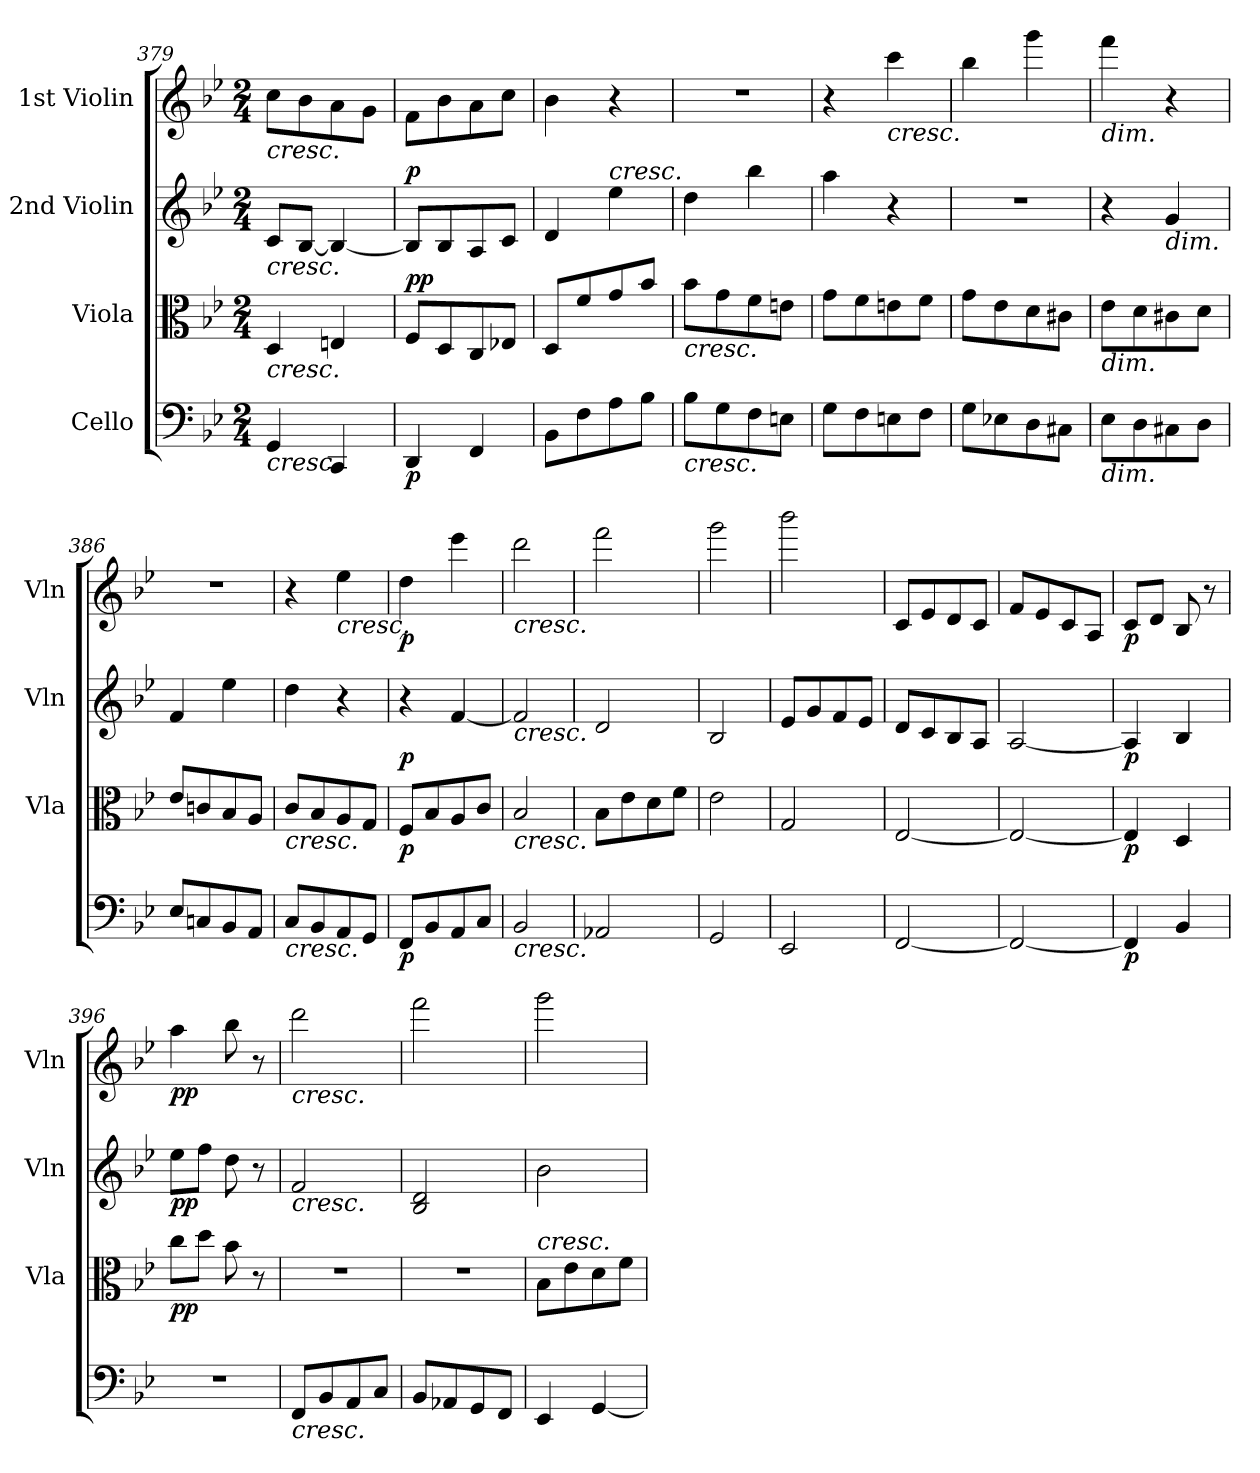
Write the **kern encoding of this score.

**kern	**dynam	**kern	**dynam	**kern	**dynam	**kern	**dynam
*part4	*part4	*part3	*part3	*part2	*part2	*part1	*part1
*staff4	*staff4	*staff3	*staff3	*staff2	*staff2	*staff1	*staff1
*I"Cello	*	*I"Viola	*	*I"2nd Violin	*	*I"1st Violin	*
*	*	*I'Vla	*	*I'Vln	*	*I'Vln	*
*clefF4	*	*clefC3	*	*clefG2	*	*clefG2	*
*k[b-e-]	*	*k[b-e-]	*	*k[b-e-]	*	*k[b-e-]	*
*B-:	*	*B-:	*	*B-:	*	*B-:	*
*M2/4	*	*M2/4	*	*M2/4	*	*M2/4	*
=379	=379	=379	=379	=379	=379	=379	=379
!	!	!	!	!	!	!LO:TX:b:i:t=cresc.	!
!	!	!	!	!LO:TX:b:i:t=cresc.	!	!	!
!	!	!LO:TX:b:i:t=cresc.	!	!	!	!	!
!LO:TX:b:i:t=cresc.	!	!	!	!	!	!	!
4GG/	.	4D/	.	8c/L	.	8cc\L	.
.	.	.	.	[8B-/J	.	8b-\	.
4CC/	.	4En/	.	4B-/_	.	8a\	.
.	.	.	.	.	.	8g\J	.
=380	=380	=380	=380	=380	=380	=380	=380
!	!LO:DY:b	!	!LO:DY:b	!	!	!	!
!	!	!	!LO:DY:n=1:a	!	!LO:DY:a	!	!
4DD/	p	8F/L	p p	8B-/L]	p	8f\L	.
.	.	8D/	.	8B-/	.	8b-\	.
4FF/	.	8C/	.	8A/	.	8a\	.
.	.	8E-X/J	.	8c/J	.	8cc\J	.
=381	=381	=381	=381	=381	=381	=381	=381
8BB-\L	.	8D/L	.	4d/	.	4b-\	.
8F\	.	8f/	.	.	.	.	.
!	!	!	!	!LO:TX:a:i:t=cresc.	!	!	!
8A\	.	8g/	.	4ee-\	.	4r	.
8B-\J	.	8b-/J	.	.	.	.	.
=382	=382	=382	=382	=382	=382	=382	=382
!	!	!LO:TX:b:i:t=cresc.	!	!	!	!	!
!LO:TX:b:i:t=cresc.	!	!	!	!	!	!	!
8B-\L	.	8b-\L	.	4dd\	.	2r	.
8G\	.	8g\	.	.	.	.	.
8F\	.	8f\	.	4bb-\	.	.	.
8En\J	.	8en\J	.	.	.	.	.
=383	=383	=383	=383	=383	=383	=383	=383
8G\L	.	8g\L	.	4aa\	.	4r	.
8F\	.	8f\	.	.	.	.	.
!	!	!	!	!	!	!LO:TX:b:i:t=cresc.	!
8En\	.	8en\	.	4r	.	4ccc\	.
8F\J	.	8f\J	.	.	.	.	.
=384	=384	=384	=384	=384	=384	=384	=384
8G\L	.	8g\L	.	2r	.	4bb-\	.
8E-X\	.	8e-\	.	.	.	.	.
8D\	.	8d\	.	.	.	4ggg\	.
8C#X\J	.	8c#X\J	.	.	.	.	.
=385	=385	=385	=385	=385	=385	=385	=385
!	!	!	!	!	!	!LO:TX:b:i:t=dim.	!
!	!	!LO:TX:b:i:t=dim.	!	!	!	!	!
!LO:TX:b:i:t=dim.	!	!	!	!	!	!	!
8E-\L	.	8e-\L	.	4r	.	4fff\	.
8D\	.	8d\	.	.	.	.	.
!	!	!	!	!LO:TX:b:i:t=dim.	!	!	!
8C#X\	.	8c#X\	.	4g/	.	4r	.
8D\J	.	8d\J	.	.	.	.	.
=386	=386	=386	=386	=386	=386	=386	=386
8E-/L	.	8e-/L	.	4f/	.	2r	.
8Cn/	.	8cn/	.	.	.	.	.
8BB-/	.	8B-/	.	4ee-\	.	.	.
8AA/J	.	8A/J	.	.	.	.	.
=387	=387	=387	=387	=387	=387	=387	=387
!	!	!LO:TX:b:i:t=cresc.	!	!	!	!	!
!LO:TX:b:i:t=cresc.	!	!	!	!	!	!	!
8C/L	.	8c/L	.	4dd\	.	4r	.
8BB-/	.	8B-/	.	.	.	.	.
!	!	!	!	!	!	!LO:TX:b:i:t=cresc.	!
8AA/	.	8A/	.	4r	.	4ee-\	.
8GG/J	.	8G/J	.	.	.	.	.
=388	=388	=388	=388	=388	=388	=388	=388
!	!LO:DY:b	!	!LO:DY:b	!	!LO:DY:b	!	!LO:DY:b
8FF/L	p	8F/L	p	4r	p	4dd\	p
8BB-/	.	8B-/	.	.	.	.	.
8AA/	.	8A/	.	[4f/	.	4eee-\	.
8C/J	.	8c/J	.	.	.	.	.
=389	=389	=389	=389	=389	=389	=389	=389
!	!	!	!	!	!	!LO:TX:b:i:t=cresc.	!
!	!	!	!	!LO:TX:b:i:t=cresc.	!	!	!
!	!	!LO:TX:b:i:t=cresc.	!	!	!	!	!
!LO:TX:b:i:t=cresc.	!	!	!	!	!	!	!
2BB-/	.	2B-/	.	2f/]	.	2ddd\	.
=390	=390	=390	=390	=390	=390	=390	=390
2AA-X/	.	8B-\L	.	2d/	.	2fff\	.
.	.	8e-\	.	.	.	.	.
.	.	8d\	.	.	.	.	.
.	.	8f\J	.	.	.	.	.
=391	=391	=391	=391	=391	=391	=391	=391
2GG/	.	2e-\	.	2B-/	.	2ggg\	.
=392	=392	=392	=392	=392	=392	=392	=392
2EE-/	.	2G/	.	8e-/L	.	2bbb-\	.
.	.	.	.	8g/	.	.	.
.	.	.	.	8f/	.	.	.
.	.	.	.	8e-/J	.	.	.
=393	=393	=393	=393	=393	=393	=393	=393
[2FF/	.	[2E-/	.	8d/L	.	8c/L	.
.	.	.	.	8c/	.	8e-/	.
.	.	.	.	8B-/	.	8d/	.
.	.	.	.	8A/J	.	8c/J	.
=394	=394	=394	=394	=394	=394	=394	=394
2FF/_	.	2E-/_	.	[2A/	.	8f/L	.
.	.	.	.	.	.	8e-/	.
.	.	.	.	.	.	8c/	.
.	.	.	.	.	.	8A/J	.
=395	=395	=395	=395	=395	=395	=395	=395
!	!LO:DY:b	!	!LO:DY:b	!	!LO:DY:b	!	!LO:DY:b
4FF/]	p	4E-/]	p	4A/]	p	8c/L	p
.	.	.	.	.	.	8d/J	.
4BB-/	.	4D/	.	4B-/	.	8B-/	.
.	.	.	.	.	.	8r	.
=396	=396	=396	=396	=396	=396	=396	=396
!	!	!	!LO:DY:b	!	!LO:DY:b	!	!LO:DY:b
2r	.	8cc\L	pp	8ee-\L	pp	4aa\	pp
.	.	8dd\J	.	8ff\J	.	.	.
.	.	8b-\	.	8dd\	.	8bb-\	.
.	.	8r	.	8r	.	8r	.
=397	=397	=397	=397	=397	=397	=397	=397
!	!	!	!	!	!	!LO:TX:b:i:t=cresc.	!
!	!	!	!	!LO:TX:b:i:t=cresc.	!	!	!
!LO:TX:b:i:t=cresc.	!	!	!	!	!	!	!
8FF/L	.	2r	.	2f/	.	2ddd\	.
8BB-/	.	.	.	.	.	.	.
8AA/	.	.	.	.	.	.	.
8C/J	.	.	.	.	.	.	.
=398	=398	=398	=398	=398	=398	=398	=398
8BB-/L	.	2r	.	2B-/ 2d/	.	2fff\	.
8AA-X/	.	.	.	.	.	.	.
8GG/	.	.	.	.	.	.	.
8FF/J	.	.	.	.	.	.	.
=399	=399	=399	=399	=399	=399	=399	=399
!	!	!LO:TX:a:i:t=cresc.	!	!	!	!	!
4EE-/	.	8B-\L	.	2b-\	.	2ggg\	.
.	.	8e-\	.	.	.	.	.
[4GG/	.	8d\	.	.	.	.	.
.	.	8f\J	.	.	.	.	.
=	=	=	=	=	=	=	=
*-	*-	*-	*-	*-	*-	*-	*-
